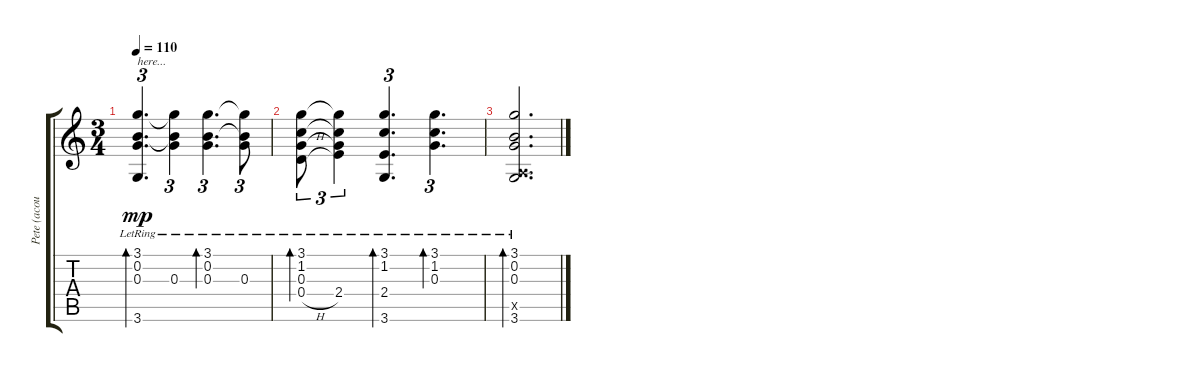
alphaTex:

\track ("Pete (acoustic guitar)" "Pete (acou") {instrument acousticguitarsteel}
\staff {score tabs}
\tuning (E4 B3 G3 D3 A2 E2) {hide}
\ts (3 4)
\tempo 110
\clef g2
\ks c
(3.1{lr} 0.2{lr} 0.3{lr} 3.6{lr}).4{d tu (3 2) bd 60 txt "here..." dy mp} (3.1{t} 0.2{t} 0.3{lr}).4{tu (3 2)} (3.1{lr} 0.2{lr} 0.3{lr}).4{d tu (3 2) bd 60} (3.1{t} 0.2{t} 0.3{lr}).8{tu (3 2)} |
(3.1{lr} 1.2{lr} 0.3{lr} 0.4{h lr}).8{tu (3 2) bd 60} (3.1{t} 1.2{t} 0.3{t} 2.4{lr}).4{tu (3 2)} (3.1{lr} 1.2{lr} 2.4{lr} 3.6{lr}).4{d tu (3 2) bd 60} (3.1{lr} 1.2{lr} 0.3{lr}).4{d tu (3 2) bd 60} |
(3.1{lr} 0.2{lr} 0.3{lr} 0.5{x} 3.6{lr}).2{d bd 60}
